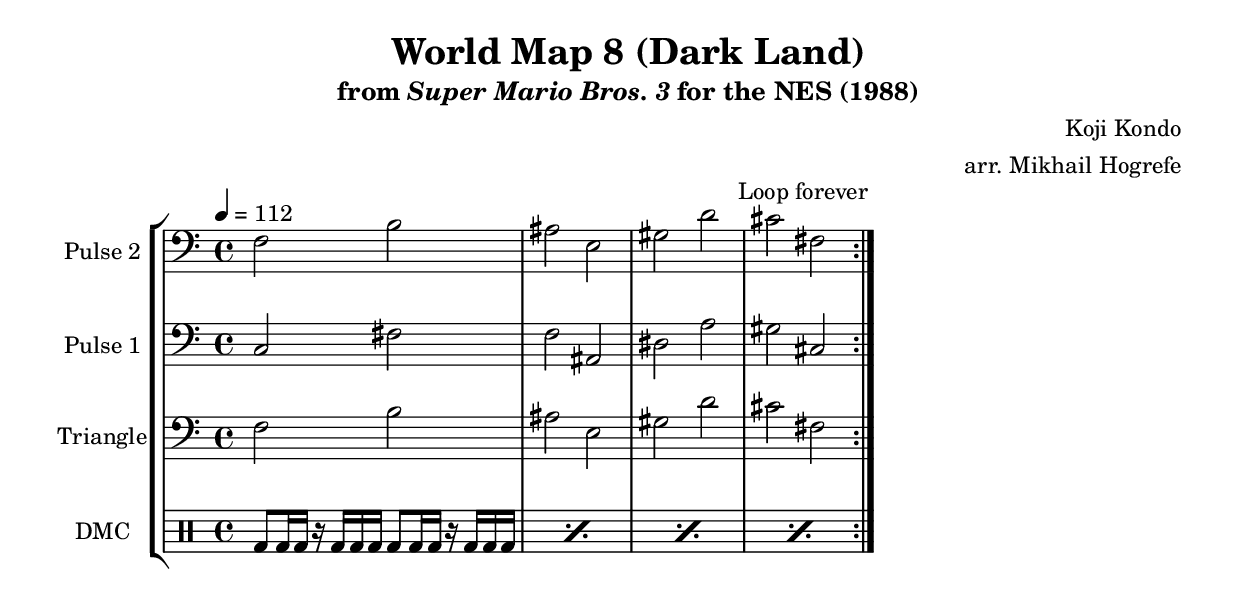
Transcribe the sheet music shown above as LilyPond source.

\version "2.22.0"

\paper {
  left-margin = 0.5\in
}

\book {
    \header {
        title = "World Map 8 (Dark Land)"
        subtitle = \markup { "from" {\italic "Super Mario Bros. 3"} "for the NES (1988)" }
        composer = "Koji Kondo"
        arranger = "arr. Mikhail Hogrefe"
    }

    \score {
        {
            \new StaffGroup <<
                \new Staff \relative c {
                    \set Staff.instrumentName = "Pulse 2"
                    \set Staff.shortInstrumentName = "P.2"
\tempo 4 = 112
\clef bass
                    \repeat volta 2 {
f2 b |
ais2 e |
gis2 d' |
cis2 fis, |
                    }
\once \override Score.RehearsalMark.self-alignment-X = #RIGHT
\mark \markup { \fontsize #-2 "Loop forever" }
                }

                \new Staff \relative c {
                    \set Staff.instrumentName = "Pulse 1"
                    \set Staff.shortInstrumentName = "P.1"
\clef bass
c2 fis |
f2 ais, |
dis2 a' |
gis2 cis, |
                }

                \new Staff \relative c {
                    \set Staff.instrumentName = "Triangle"
                    \set Staff.shortInstrumentName = "T."
\clef bass
f2 b |
ais2 e |
gis2 d' |
cis2 fis, |
                }

                \new DrumStaff {
                    \drummode {
                        \set Staff.instrumentName="DMC"
                        \set Staff.shortInstrumentName="DMC"
\repeat percent 4 { bd8 bd16 bd r bd bd bd bd8 bd16 bd r bd bd bd | }
                    }
                }
            >>
        }
        \layout {
            \context {
                \Staff
                \RemoveEmptyStaves
            }
            \context {
                \DrumStaff
                \RemoveEmptyStaves
            }
        }
    }
}
